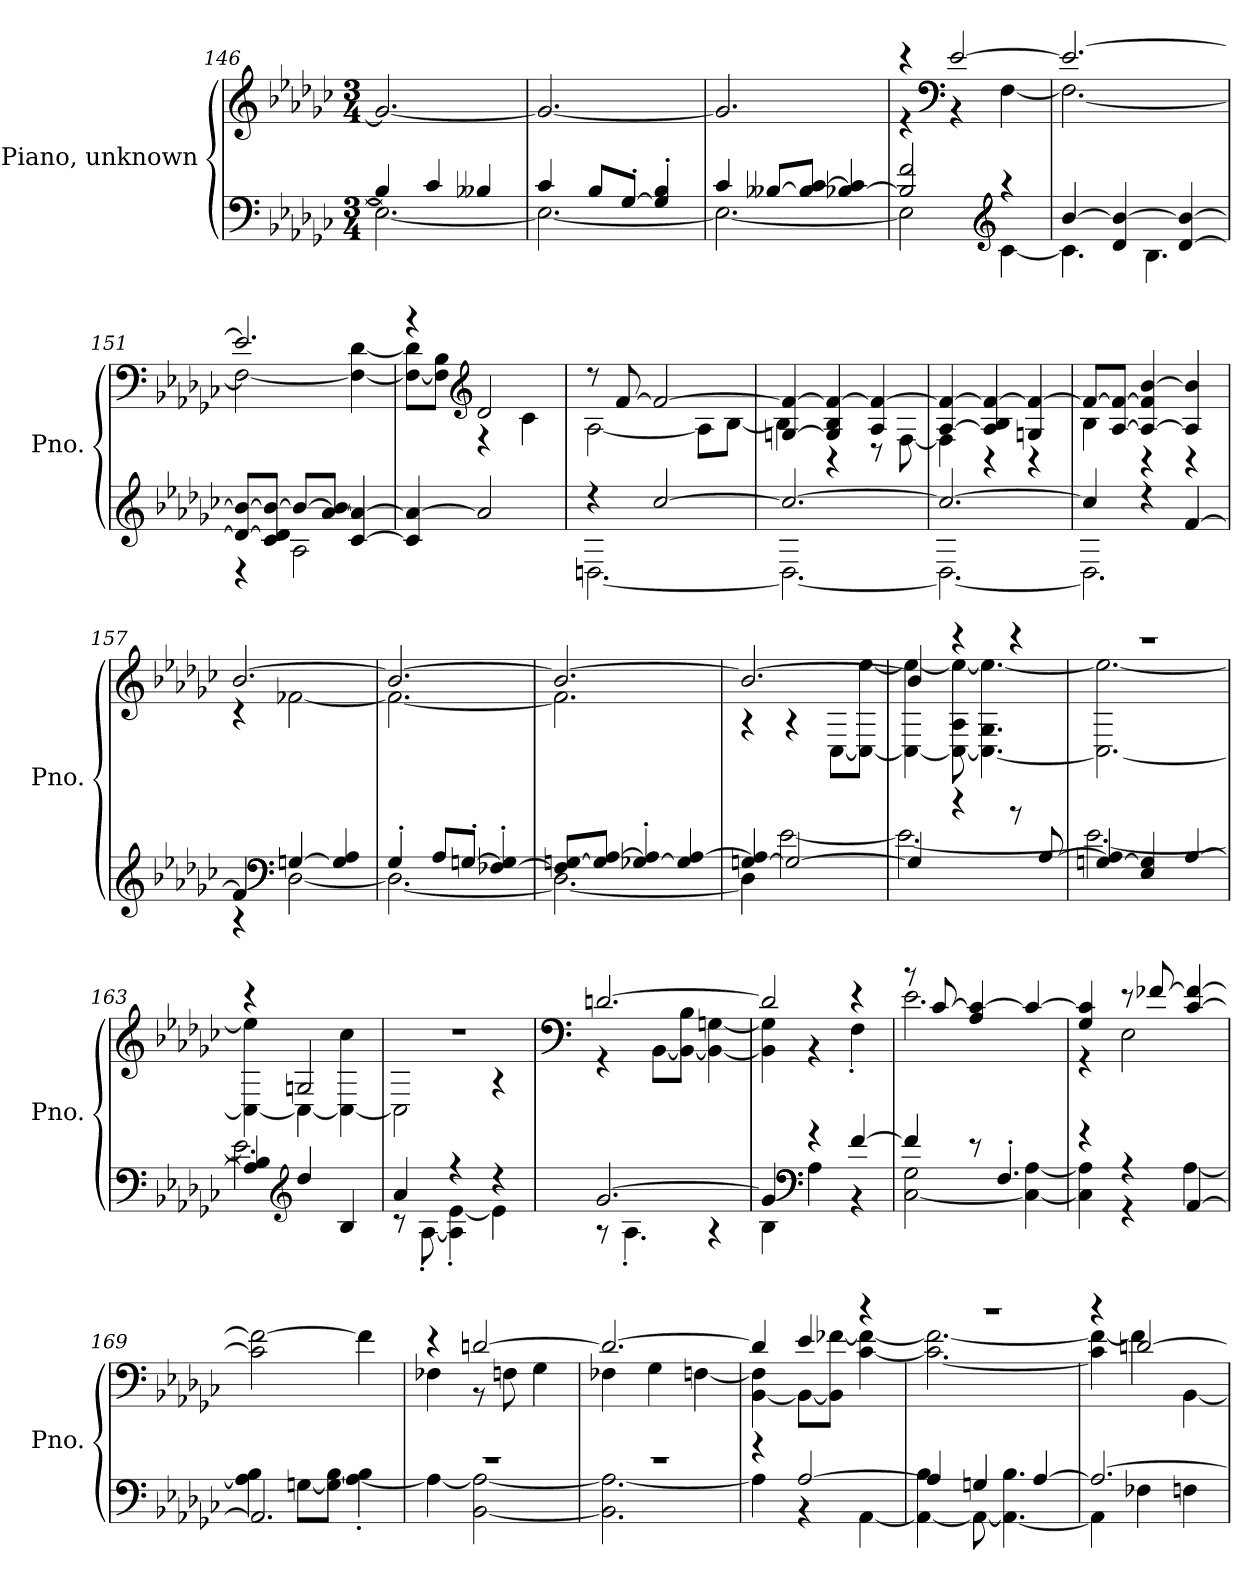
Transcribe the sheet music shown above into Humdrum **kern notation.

**kern	**kern
*part1	*part1
*staff2	*staff1
*I"Piano, unknown	*
*I'Pno.	*
*clefF4	*clefG2
*k[b-e-a-d-g-c-]	*k[b-e-a-d-g-c-]
*M3/4	*M3/4
=146	=146
*^	*
4B-/]	2.E-\_	2.g-/_
4c-/	.	.
4B--X/	.	.
=147	=147	=147
4c-/	2.E-\_	2.g-/_
8B-/L	.	.
[8G-'/J	.	.
4G-/]' 4B-/'	.	.
=148	=148	=148
4c-/	2.E-\_	2.g-/]
[8B--X/L	.	.
8B--/] [8c-/J	.	.
[4B-X/ 4c-/]	.	.
=149	=149	=149
*	*	*^
2B-/] 2f/	2E-\]	4r	4r
*	*	*clefF4	*
.	.	[2e-/	4r
*clefG2	*	*	*
4r	[4c-\	.	[4F\
!!LO:LB:g=z	!!
=150	=150	=150	=150
[4b-/	4.c-\]	2.e-/_	2.F\_
4d-/ 4b-/_	.	.	.
.	4.B-\	.	.
[4d-/ 4b-/_	.	.	.
=151	=151	=151	=151
8d-/_ 8b-/_L	4r	2.e-/]	2F\_
8c-/ 8d-/] 8b-/_J	.	.	.
8b-/L_	2A-\	.	.
[8a-/ 8b-/]J	.	.	.
[4c-/ 4a-/_	.	.	4F\_ [4d-\
*v	*v	*	*
=152	=152	=152
4c-/] 4a-/_	4r	8F\_ 8d-\]L
.	.	8F\] 8B-\J
*	*clefG2	*
2a-/]	2d-/	4r
.	.	4c-\
=153	=153	=153
*^	*	*
4r	[2.Dn\	8r	[2A-\
.	.	[8f/	.
[2cc-/	.	2f/_	.
.	.	.	8A-\L]
.	.	.	[8B-\J
=154	=154	=154	=154
2.cc-/_	2.D\_	[4Gn/ 4f/_	4B-\]
.	.	4G/] 4B-/ 4f/_	4r
.	.	4A-/ 4f/_	8r
.	.	.	[8F\
!!LO:LB:g=z	!!
=155	=155	=155	=155
2.cc-/_	2.D\_	[4A-/ 4f/_	4F\]
.	.	4A-/] 4B-/ 4f/_	4r
.	.	4Gn/ 4f/_	4r
=156	=156	=156	=156
4cc-/]	2.D\]	8f/L_	4B-\
.	.	[8A-/ 8f/_J	.
4r	.	4A-/_ 4f/] [4b-/	4r
[4f/	.	4A-/] 4b-/]	4r
=157	=157	=157	=157
4f/]	4r	[2.b-/	4r
*clefF4	*	*	*
[4Gn/	[2D-\	.	[2f-X\
4G/] 4A-/	.	.	.
=158	=158	=158	=158
4G-'/	2.D-\_	2.b-/_	2.f-\_
8A-/L	.	.	.
[8Gn'/J	.	.	.
[4F-X/' 4G/]'	.	.	.
=159	=159	=159	=159
8F-/] [8Gn/L	2.D-\_	2.b-/_	2.f-\]
8G/] [8A-/J	.	.	.
[4G-X/' 4A-/]'	.	.	.
4G-/] [4A-/	.	.	.
!!LO:LB:g=z	!!
=160	=160	=160	=160
[4Gn/ 4A-/]	4D-\]	2.b-/_	4r
2G/_	[2e-\	.	4r
.	.	.	[8C-\L
.	.	.	8C-\_ [8ee-\J
=161	=161	=161	=161
4G/]	2.e-\_	4b-/]	4C-\_ 4ee-\_
4r	.	4r	8C-\_ 8A-\ 8ee-\_
.	.	.	4.C-\_ 4.G-\ 4.ee-\_
8r	.	4r	.
[8A-/	.	.	.
=162	=162	=162	=162
[4Gn/ 4A-/]	2.e-\_	2.r	2.C-\_ 2.ee-\_
4E-/ 4G/]	.	.	.
[4A-/	.	.	.
=163	=163	=163	=163
4A-/] 4B-/	2.e-\]	4r	4C-\_ 4ee-\]
*clefG2	*	*	*
4dd-/	.	2Gn/	4C-\_
4B-/	.	.	4C-\_ 4cc-\
=164	=164	=164	=164
4a-/	8r	2.r	2C-\]
.	[8A-'\	.	.
4r	4A-\]' [4e-\'	.	.
4r	4e-\]	.	4r
!!LO:LB:g=z	!!
=165	=165	=165	=165
*	*	*clefF4	*
[2.g-/	8r	[2.dn/	4r
.	4.A-'\	.	.
.	.	.	[8BB-\L
.	.	.	8BB-\_ 8B-\J
.	4r	.	4BB-\_ [4Gn\
=166	=166	=166	=166
4g-/]	4B-\	2d/]	4BB-\] 4G\]
*clefF4	*	*	*
4r	4A-\	.	4r
[4f/	4r	4r	4F'\
=167	=167	=167	=167
4f/]	[2C-\ 2G-\	8r	2.e-\
.	.	[8c-/	.
8r	.	4A-/ 4c-/_	.
4.F'/	.	.	.
.	4C-\_ [4A-\	4c-/_	.
=168	=168	=168	=168
4r	4C-\] 4A-\]	4G-/ 4c-/]	4r
4r	4r	8r	2E-\
.	.	[8f-X/	.
[4AA-/	[4A-\	[4c-/ 4f-/_	.
*	*	*v	*v
=169	=169	=169
2.AA-/]	4A-\] 4B-\	2c-\] 2f-\_
.	[8Gn\L	.
.	8G\] [8B-\J	.
.	[4A-\' 4B-\]'	4f-\]
!!LO:LB:g=z
=170	=170	=170
*	*	*^
2.r	4A-\_	4r	4F-X\
.	[2BB-\ 2A-\_	[2dn/	8r
.	.	.	8Fn\
.	.	.	4G-\
=171	=171	=171	=171
2.r	2.BB-\] 2.A-\_	2.d/_	4F-X\
.	.	.	4G-\
.	.	.	[4Fn\
=172	=172	=172	=172
4r	4A-\]	4d/]	[4BB-\ 4F\]
[2A-/	4r	4e-/	8BB-\L_
.	.	.	8BB-\] [8f-X\J
.	[4AA-\	4r	[4c-\ 4f-\_
=173	=173	=173	=173
4A-/]	4AA-\_ 4B-\	2.r	2.c-\_ 2.f-\_
4Gn/	8AA-\_	.	.
.	4.AA-\_ 4.B-\	.	.
[4A-/	.	.	.
=174	=174	=174	=174
2.A-/_	4AA-\]	4r	4c-\] 4f-\_
.	4F-X\	[2dn/	4f-\]
.	4Fn\	.	[4BB-\
*v	*v	*	*
*	*v	*v
=	=
*-	*-
